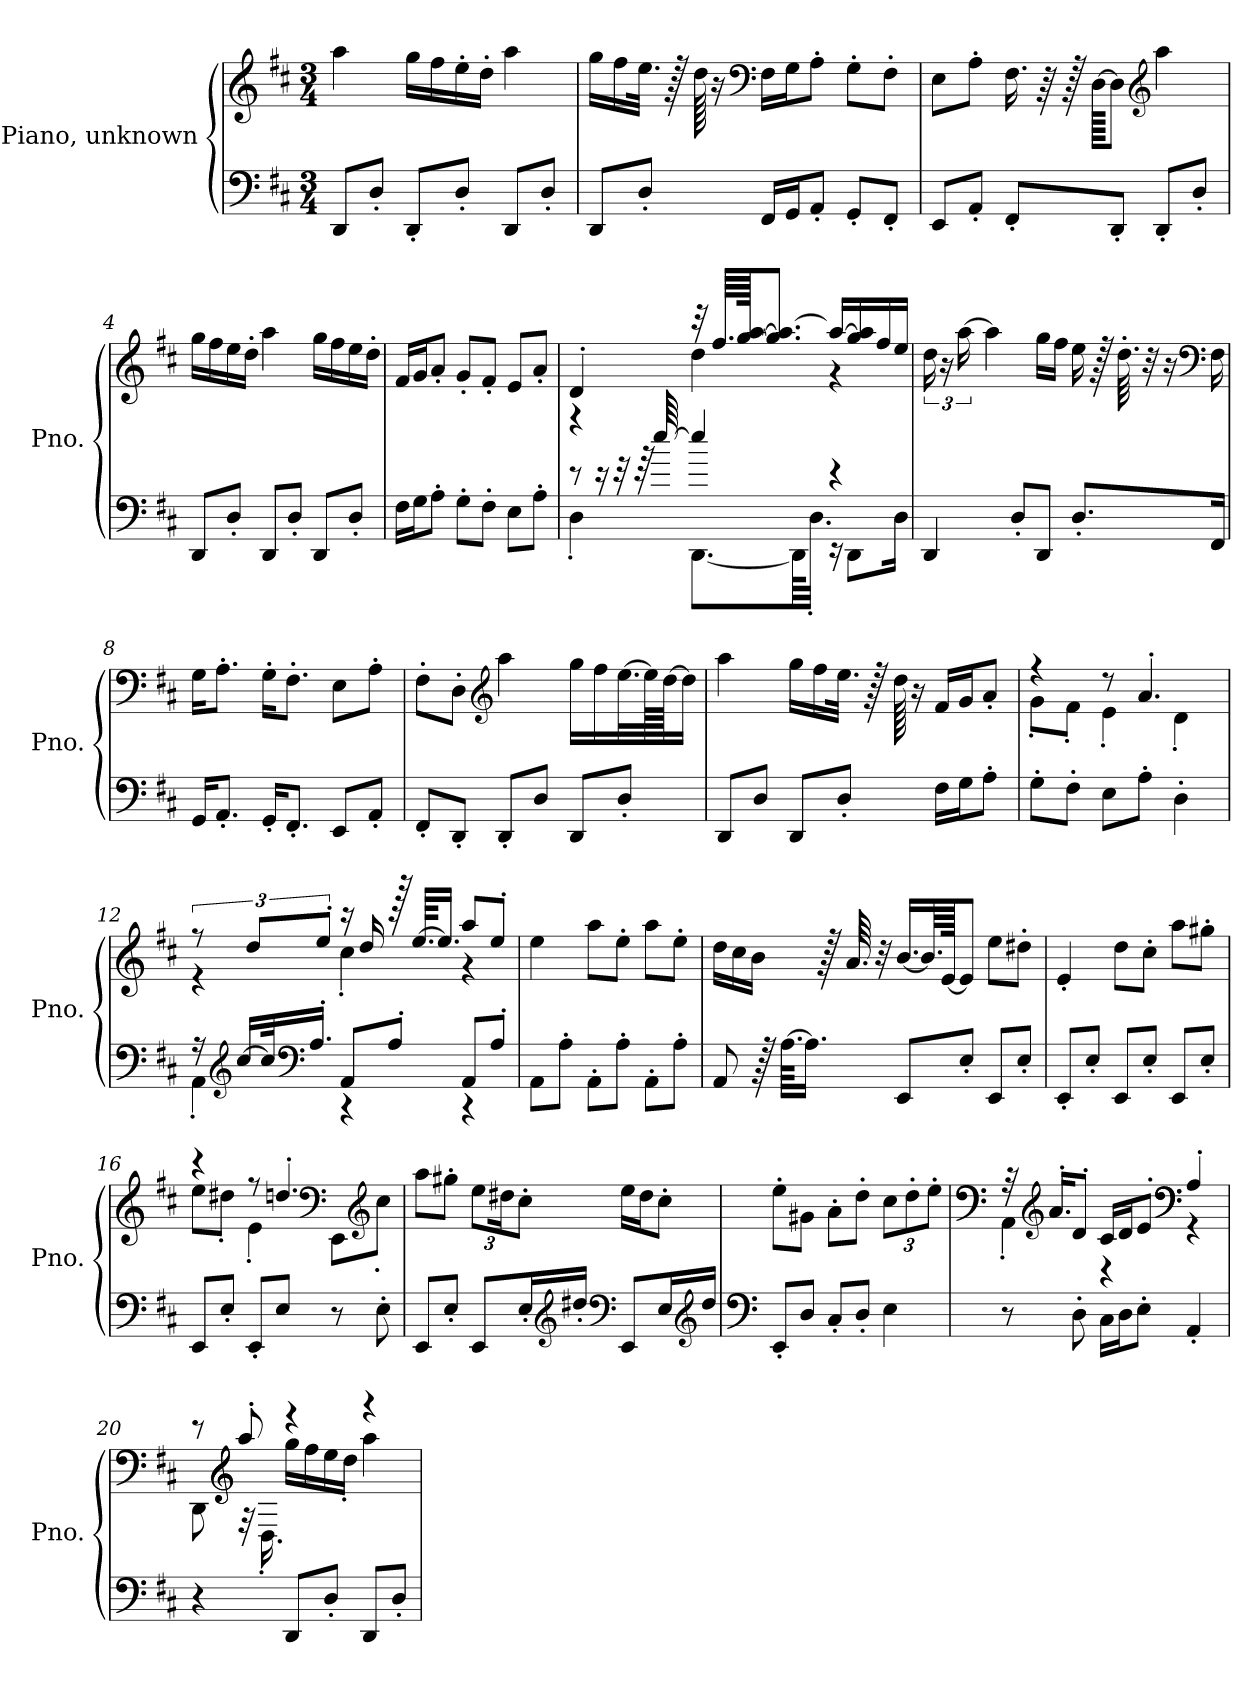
**kern	**kern
*part1	*part1
*staff2	*staff1
*I"Piano, unknown	*
*I'Pno.	*
*clefF4	*clefG2
*k[f#c#]	*k[f#c#]
*M3/4	*M3/4
*MM118	*MM118
=1	=1
8DD/L	4aa\
8D'/J	.
8DD'/L	16gg\LL
.	16ff#\
8D'/J	16ee'\
.	16dd'\JJ
8DD/L	4aa\
8D'/J	.
=2	=2
8DD/L	16gg\LL
.	16ff#\
8D'/J	32.ee\JJk
.	128r
.	128dd\
.	16r
*	*clefF4
16FF#/LL	16F#\LL
16GG/J	16G\J
8AA'/J	8A'\J
8GG'/L	8G'\L
8FF#'/J	8F#'\J
=3	=3
8EE/L	8E\L
8AA'/J	8A'\J
8FF#'/L	16.F#\
.	64r
.	128r
.	[128D\KKKKL
8DD'/J	8D\J]
*	*clefG2
8DD'/L	4aa\
8D'/J	.
!!LO:LB:g=z
=4	=4
8DD/L	16gg\LL
.	16ff#\
8D'/J	16ee\
.	16dd'\JJ
8DD/L	4aa\
8D'/J	.
8DD/L	16gg\LL
.	16ff#\
8D'/J	16ee\
.	16dd'\JJ
=5	=5
16F#\LL	16f#/LL
16G\J	16g/J
8A'\J	8a'/J
8G'\L	8g'/L
8F#'\J	8f#'/J
8E\L	8e/L
8A'\J	8a'/J
=6	=6
*^	*^
8r	4D'\	4d'/	4r
16r	.	.	.
32r	.	.	.
64r	.	.	.
[64ee/	.	.	.
4ee/]	[8.DD\L	32r	4dd\
.	.	64.ff#/LLLL	.
.	.	[128gg/ [128aa/JJJK	.
.	.	8.gg/] 8.aa/_J	.
.	64DD\KLL]	.	.
.	32.D'\JJJ	.	.
4r	16r	16aa/LL_	4r
.	8DD\L	16gg/ 16aa/]	.
.	.	16ff#/	.
.	16D\Jk	16ee/JJ	.
*v	*v	*	*
*	*v	*v
!!LO:LB:g=z
=7	=7
4DD/	24dd\
.	24r
.	[24aa\
.	4aa\]
8D'/L	.
8DD/J	16gg\LL
.	16ff#\JJ
8.D'/L	16ee\
.	128r
.	64.dd'\
.	32r
.	16r
*	*clefF4
16FF#/Jk	16F#\
=8	=8
16GG/KL	16G\KL
8.AA'/J	8.A'\J
16GG'/KL	16G'\KL
8.FF#'/J	8.F#'\J
8EE/L	8E\L
8AA'/J	8A'\J
=9	=9
8FF#'/L	8F#'\L
8DD'/J	8D'\J
*	*clefG2
8DD'/L	4aa\
8D/J	.
8DD/L	16gg\LL
.	16ff#\
8D'/J	[32.ee\L
.	128ee\LL]
.	[128dd\JJJ
.	16dd\JJ]
!!LO:LB:g=z
=10	=10
8DD/L	4aa\
8D/J	.
8DD/L	16gg\LL
.	16ff#\
8D'/J	32.ee\JJk
.	128r
.	128dd\
.	16r
16F#\LL	16f#/LL
16G\J	16g/J
8A'\J	8a'/J
=11	=11
*	*^
8G'\L	4r	8g'\L
8F#'\J	.	8f#'\J
8E\L	8r	4e'\
8A'\J	4.a'/	.
4D'\	.	4d'\
=12	=12	=12
*^	*	*
16r	4AA'\	12r	4r
*clefG2	*	*	*
[16cc#/LL	.	.	.
.	.	12dd/L	.
32cc#/K]	.	.	.
*clefF4	*	*	*
16.A'/JJ	.	.	.
.	.	12ee'/J	.
8AA/L	4r	16r	4cc#'\
.	.	16dd/	.
8A'/J	.	128r	.
.	.	[64.ee/KKLL	.
.	.	16.ee/JJ]	.
8AA/L	4r	8aa/L	4r
8A'/J	.	8ee'/J	.
*v	*v	*	*
*	*v	*v
=13	=13
8AA\L	4ee\
8A'\J	.
8AA'\L	8aa\L
8A'\J	8ee'\J
8AA'\L	8aa\L
8A'\J	8ee'\J
!!LO:LB:g=z
=14	=14
8AA/	16dd\LL
.	16cc#\
128r	16b\JJ
[64.A\KKLL	.
16.A\JJ]	.
.	128r
.	64.a/
.	32r
8EE/L	[16.b/LL
.	64.b/LL]
.	[128e/JJJK
8E'/J	8e/J]
8EE/L	8ee\L
8E'/J	8dd#X'\J
=15	=15
8EE'/L	4e'/
8E'/J	.
8EE/L	8dd\L
8E'/J	8cc#'\J
8EE/L	8aa\L
8E'/J	8gg#X'\J
=16	=16
*	*^
8EE/L	4r	8ee\L
8E'/J	.	8dd#X'\J
8EE'/L	8r	4e'\
8E/J	4.ddn'/	.
*	*clefF4	*
8r	.	8EE\L
*	*clefG2	*
8E'\	.	8cc#'\J
*	*v	*v
!!LO:LB:g=z
=17	=17
8EE/L	8aa\L
8E'/J	8gg#X'\J
*	*Xbrackettup
8EE/L	12ee\L
.	24dd#X\K
16E'/L	8cc#'\J
*clefG2	*
16dd#X'/JJ	.
*clefF4	*
8EE/L	16ee\LL
.	16dd#\J
16E/L	8cc#'\J
*clefG2	*
16dd#/JJ	.
=18	=18
*clefF4	*
8EE'/L	8ee'\L
8D/J	8g#X\J
8C#'/L	8a'\L
8D'/J	8dd'\J
4E\	12cc#\L
.	12dd'\
.	12ee'\J
=19	=19
*	*clefF4
*	*^
8r	32r	4AA'\
*	*clefG2	*
.	16.a'/KL	.
8D'\	8d'/J	.
16C#\LL	16c#/LL	4r
16D\J	16d/J	.
8E'\J	8e'/J	.
*	*clefF4	*
4AA'/	4A'/	4r
!!LO:PB:g=z	!!
=20	=20	=20
4r	8r	8DD\
*	*clefG2	*
.	8aa'/	32r
.	.	16.D'\
8DD/L	4r	16gg\LL
.	.	16ff#\
8D'/J	.	16ee\
.	.	16dd'\JJ
8DD/L	4r	4aa\
8D'/J	.	.
*	*v	*v
=	=
*-	*-
